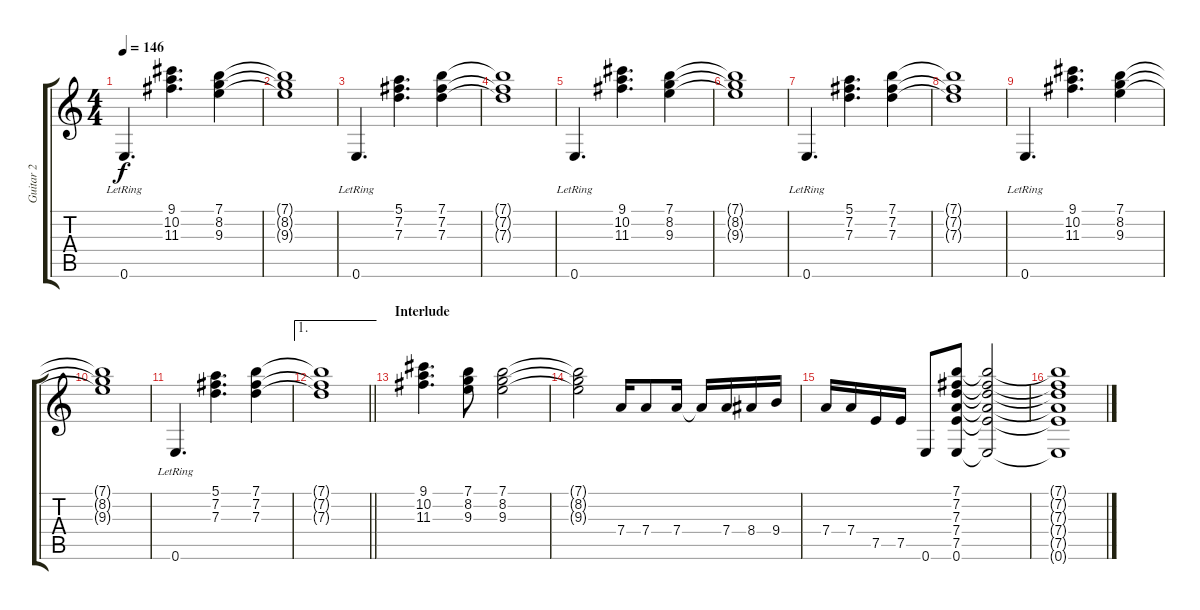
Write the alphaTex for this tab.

\track ("Guitar 2" "Guitar 2") {instrument overdrivenguitar}
\staff {score tabs}
\tuning (E4 B3 G3 D3 A2 E2) {hide}
\ts (4 4)
\tempo 146
\clef g2
\ks c
0.6{lr}.4{d dy f} (9.1 10.2 11.3).4{d} (7.1 8.2 9.3).4 |
(7.1{t} 8.2{t} 9.3{t}).1 |
0.6{lr}.4{d} (5.1 7.2 7.3).4{d} (7.1 7.2 7.3).4 |
(7.1{t} 7.2{t} 7.3{t}).1 |
0.6{lr}.4{d} (9.1 10.2 11.3).4{d} (7.1 8.2 9.3).4 |
(7.1{t} 8.2{t} 9.3{t}).1 |
0.6{lr}.4{d} (5.1 7.2 7.3).4{d} (7.1 7.2 7.3).4 |
(7.1{t} 7.2{t} 7.3{t}).1 |
0.6{lr}.4{d} (9.1 10.2 11.3).4{d} (7.1 8.2 9.3).4 |
(7.1{t} 8.2{t} 9.3{t}).1 |
0.6{lr}.4{d} (5.1 7.2 7.3).4{d} (7.1 7.2 7.3).4 |
\ae 1
\barLineRight lightlight
(7.1{t} 7.2{t} 7.3{t}).1 |
\section ("" "Interlude")
(9.1 10.2 11.3).4{d} (7.1 8.2 9.3).8 (7.1 8.2 9.3).2 |
(7.1{t} 8.2{t} 9.3{t}).2 7.4.16 7.4.8 7.4.16 7.4{t}.16 7.4.16 8.4.16 9.4.16 |
7.4.16 7.4.16 7.5.16 7.5.16 0.6.8 (7.1 7.2 7.3 7.4 7.5 0.6).8 (7.1{t} 7.2{t} 7.3{t} 7.4{t} 7.5{t} 0.6{t}).2 |
(7.1{t} 7.2{t} 7.3{t} 7.4{t} 7.5{t} 0.6{t}).1
